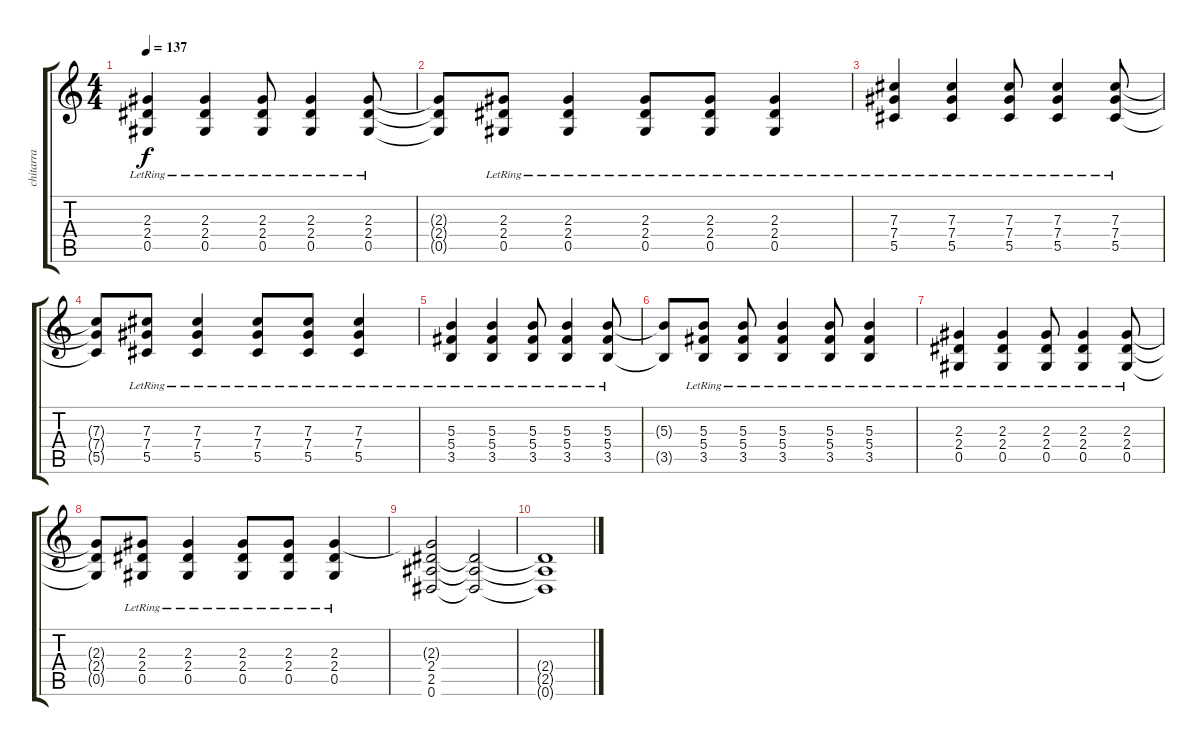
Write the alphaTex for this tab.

\track ("chitarra" "chitarra") {instrument distortionguitar}
\staff {score tabs}
\tuning (Eb4 Bb3 Gb3 Db3 Ab2 Eb2) {hide}
\ts (4 4)
\tempo 137
\clef g2
\ks c
(2.3{lr} 2.4{lr} 0.5{lr}).4{dy f} (2.3{lr} 2.4{lr} 0.5{lr}).4 (2.3{lr} 2.4{lr} 0.5{lr}).8 (2.3{lr} 2.4{lr} 0.5{lr}).4 (2.3{lr} 2.4{lr} 0.5{lr}).8 |
(2.3{t} 2.4{t} 0.5{t}).8 (2.3{lr} 2.4{lr} 0.5{lr}).8 (2.3{lr} 2.4{lr} 0.5{lr}).4 (2.3{lr} 2.4{lr} 0.5{lr}).8 (2.3{lr} 2.4{lr} 0.5{lr}).8 (2.3{lr} 2.4{lr} 0.5{lr}).4 |
(7.3{lr} 7.4{lr} 5.5{lr}).4 (7.3{lr} 7.4{lr} 5.5{lr}).4 (7.3{lr} 7.4{lr} 5.5{lr}).8 (7.3{lr} 7.4{lr} 5.5{lr}).4 (7.3{lr} 7.4{lr} 5.5{lr}).8 |
(7.3{t} 7.4{t} 5.5{t}).8 (7.3{lr} 7.4{lr} 5.5{lr}).8 (7.3{lr} 7.4{lr} 5.5{lr}).4 (7.3{lr} 7.4{lr} 5.5{lr}).8 (7.3{lr} 7.4{lr} 5.5{lr}).8 (7.3{lr} 7.4{lr} 5.5{lr}).4 |
(5.3{lr} 5.4{lr} 3.5{lr}).4 (5.3{lr} 5.4{lr} 3.5{lr}).4 (5.3{lr} 5.4{lr} 3.5{lr}).8 (5.3{lr} 5.4{lr} 3.5{lr}).4 (5.3{lr} 5.4 3.5{lr}).8 |
(5.3{t} 3.5{t}).8 (5.3{lr} 5.4 3.5{lr}).8 (5.3{lr} 5.4 3.5{lr}).8 (5.3{lr} 5.4 3.5{lr}).4 (5.3{lr} 5.4 3.5{lr}).8 (5.3{lr} 5.4 3.5{lr}).4 |
(2.3{lr} 2.4{lr} 0.5{lr}).4 (2.3{lr} 2.4{lr} 0.5{lr}).4 (2.3{lr} 2.4{lr} 0.5{lr}).8 (2.3{lr} 2.4{lr} 0.5{lr}).4 (2.3{lr} 2.4{lr} 0.5{lr}).8 |
(2.3{t} 2.4{t} 0.5{t}).8 (2.3{lr} 2.4{lr} 0.5{lr}).8 (2.3{lr} 2.4{lr} 0.5{lr}).4 (2.3{lr} 2.4{lr} 0.5{lr}).8 (2.3{lr} 2.4{lr} 0.5{lr}).8 (2.3{lr} 2.4{lr} 0.5{lr}).4 |
(2.3{t} 2.4 2.5 0.6).2{volume 3} (2.4{t} 2.5{t} 0.6{t}).2 |
(2.4{t} 2.5{t} 0.6{t}).1
